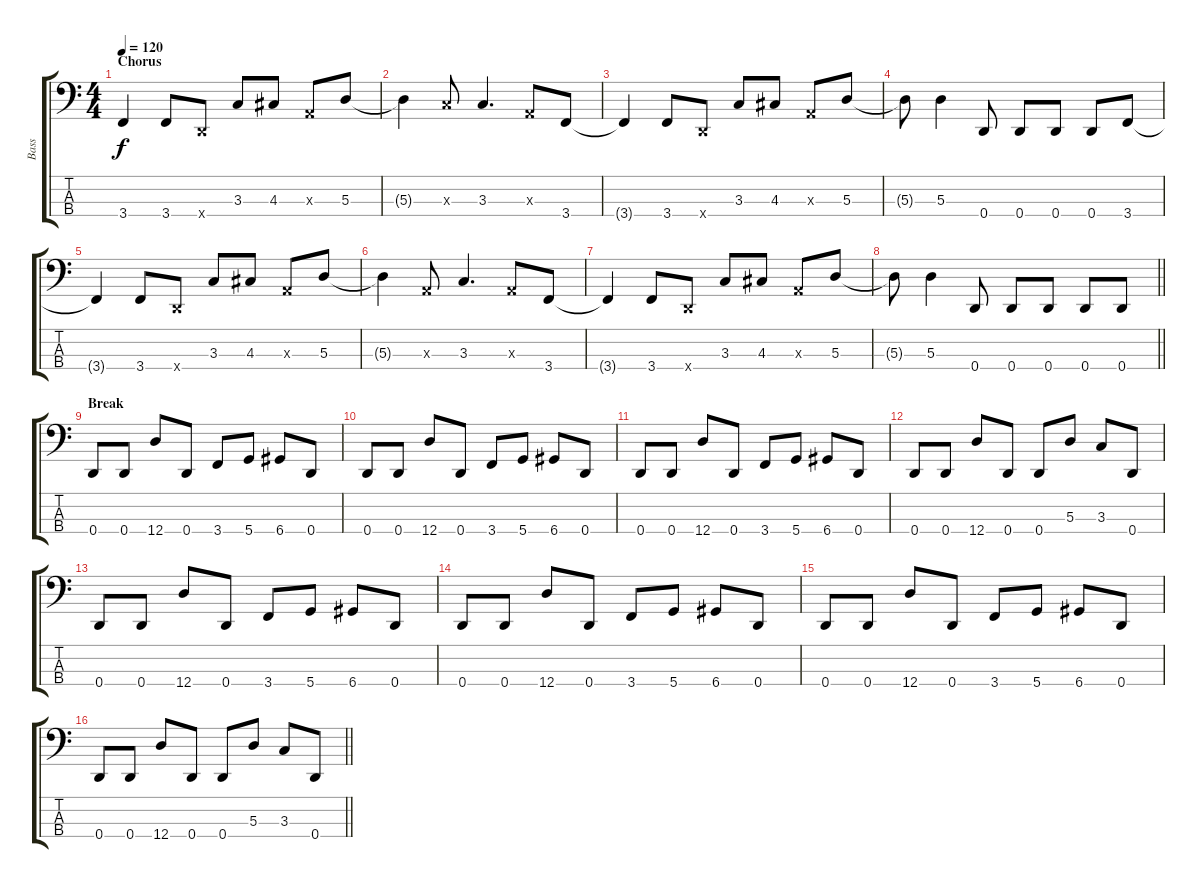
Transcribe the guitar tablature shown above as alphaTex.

\track ("Bass" "Bass") {instrument electricbassfinger}
\staff {score tabs}
\tuning (G2 D2 A1 D1) {hide}
\ts (4 4)
\section ("" "Chorus")
\tempo 120
\clef f4
\ks c
3.4.4{dy f} 3.4.8 0.4{x}.8 3.3.8 4.3.8 0.3{x}.8 5.3.8 |
5.3{t}.4 3.3{x}.8 3.3.4{d} 0.3{x}.8 3.4.8 |
3.4{t}.4 3.4.8 0.4{x}.8 3.3.8 4.3.8 0.3{x}.8 5.3.8 |
5.3{t}.8 5.3.4 0.4.8 0.4.8 0.4.8 0.4.8 3.4.8 |
3.4{t}.4 3.4.8 0.4{x}.8 3.3.8 4.3.8 0.3{x}.8 5.3.8 |
5.3{t}.4 0.3{x}.8 3.3.4{d} 0.3{x}.8 3.4.8 |
3.4{t}.4 3.4.8 0.4{x}.8 3.3.8 4.3.8 0.3{x}.8 5.3.8 |
\barLineRight lightlight
5.3{t}.8 5.3.4 0.4.8 0.4.8 0.4.8 0.4.8 0.4.8 |
\section ("" "Break")
0.4.8 0.4.8 12.4.8 0.4.8 3.4.8 5.4.8 6.4.8 0.4.8 |
0.4.8 0.4.8 12.4.8 0.4.8 3.4.8 5.4.8 6.4.8 0.4.8 |
0.4.8 0.4.8 12.4.8 0.4.8 3.4.8 5.4.8 6.4.8 0.4.8 |
0.4.8 0.4.8 12.4.8 0.4.8 0.4.8 5.3.8 3.3.8 0.4.8 |
0.4.8 0.4.8 12.4.8 0.4.8 3.4.8 5.4.8 6.4.8 0.4.8 |
0.4.8 0.4.8 12.4.8 0.4.8 3.4.8 5.4.8 6.4.8 0.4.8 |
0.4.8 0.4.8 12.4.8 0.4.8 3.4.8 5.4.8 6.4.8 0.4.8 |
\barLineRight lightlight
0.4.8 0.4.8 12.4.8 0.4.8 0.4.8 5.3.8 3.3.8 0.4.8
